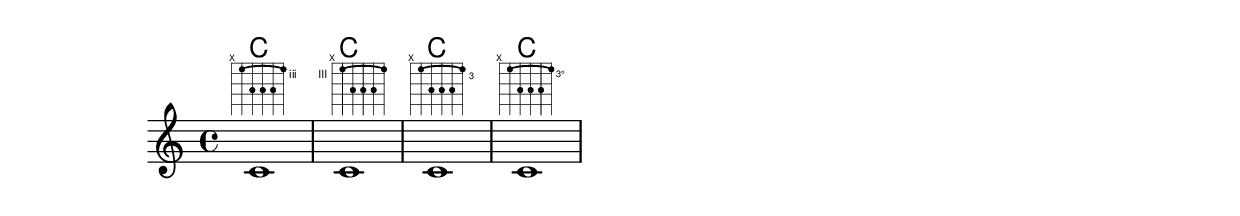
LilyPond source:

\version "2.14.0"

\header {
  texidoc="
The label for the lowest fret can be changed in location,
size, and number type.

"
}

\layout { ragged-right = ##t }

<<
  \chords {
    c1 |
    c1 |
    c1 |
    c1
  }

  \new Voice {
    \textLengthOn

     %% C major for guitar,  verbose style
    c'1 ^\markup {
            \fret-diagram-verbose #'((mute 6)
                                     (place-fret 5 3 1)
                                     (place-fret 4 5 2)
                                     (place-fret 3 5 3)
                                     (place-fret 2 5 4)
                                     (place-fret 1 3 1)
                                     (barre 5 1 3))}

     %% C major for guitar, verbose style
    \override TextScript #'fret-diagram-details 
        #'label-dir = #LEFT 
    \override TextScript #'fret-diagram-details 
        #'number-type = #'roman-upper 
    c' ^\markup {
            \fret-diagram-verbose #'((mute 6)
                                     (place-fret 5 3 1)
                                     (place-fret 4 5 2)
                                     (place-fret 3 5 3)
                                     (place-fret 2 5 4)
                                     (place-fret 1 3 1)
                                     (barre 5 1 3))}

     %% C major for guitar, verbose style
    \revert TextScript #'fret-diagram-details #'label-dir
    \override TextScript #'fret-diagram-details 
        #'fret-label-font-mag = #0.4 
    \override TextScript #'fret-diagram-details 
        #'number-type = #'arabic 
    \once \override TextScript #'fret-diagram-details 
        #'fret-label-vertical-offset = #0.25
    c' ^\markup {
            \fret-diagram-verbose #'((mute 6)
                                     (place-fret 5 3 1)
                                     (place-fret 4 5 2)
                                     (place-fret 3 5 3)
                                     (place-fret 2 5 4)
                                     (place-fret 1 3 1)
                                     (barre 5 1 3))}

     %% C major for guitar, verbose style
    \revert TextScript #'fret-diagram-details #'label-dir
    \once \override TextScript #'fret-diagram-details 
        #'number-type = #'custom
    \once \override TextScript #'fret-diagram-details 
        #'fret-label-custom-format = #"~d°"
    c' ^\markup {
            \fret-diagram-verbose #'((mute 6)
                                     (place-fret 5 3 1)
                                     (place-fret 4 5 2)
                                     (place-fret 3 5 3)
                                     (place-fret 2 5 4)
                                     (place-fret 1 3 1)
                                     (barre 5 1 3))}

 }
>>


